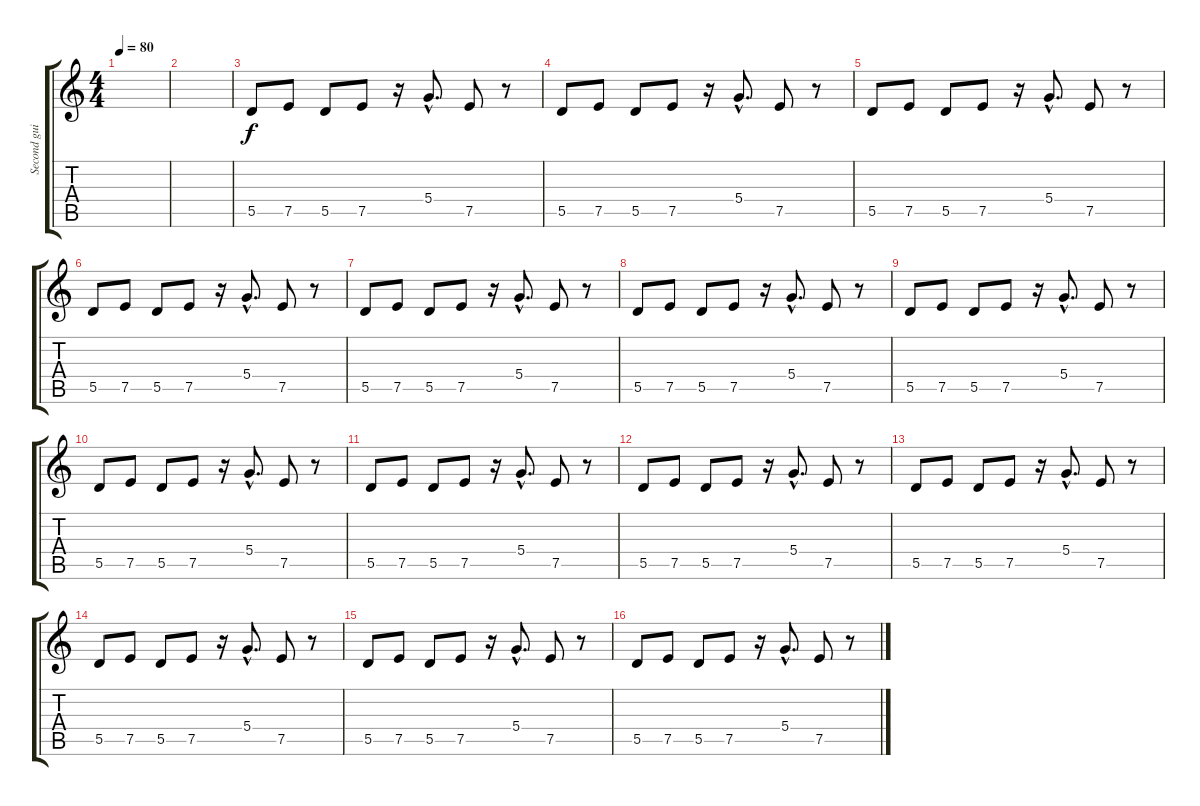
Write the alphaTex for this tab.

\track ("Second guitar" "Second gui") {instrument electricguitarmuted}
\staff {score tabs}
\tuning (E4 B3 G3 D3 A2 E2) {hide}
\ts (4 4)
\tempo 80
\clef g2
\ks c
|
|
5.5.8 7.5.8 5.5.8 7.5.8 r.16 5.4{hac}.8{d} 7.5.8 r.8 |
5.5.8 7.5.8 5.5.8 7.5.8 r.16 5.4{hac}.8{d} 7.5.8 r.8 |
5.5.8 7.5.8 5.5.8 7.5.8 r.16 5.4{hac}.8{d} 7.5.8 r.8 |
5.5.8 7.5.8 5.5.8 7.5.8 r.16 5.4{hac}.8{d} 7.5.8 r.8 |
5.5.8 7.5.8 5.5.8 7.5.8 r.16 5.4{hac}.8{d} 7.5.8 r.8 |
5.5.8 7.5.8 5.5.8 7.5.8 r.16 5.4{hac}.8{d} 7.5.8 r.8 |
5.5.8 7.5.8 5.5.8 7.5.8 r.16 5.4{hac}.8{d} 7.5.8 r.8 |
5.5.8 7.5.8 5.5.8 7.5.8 r.16 5.4{hac}.8{d} 7.5.8 r.8 |
5.5.8 7.5.8 5.5.8 7.5.8 r.16 5.4{hac}.8{d} 7.5.8 r.8 |
5.5.8 7.5.8 5.5.8 7.5.8 r.16 5.4{hac}.8{d} 7.5.8 r.8 |
5.5.8 7.5.8 5.5.8 7.5.8 r.16 5.4{hac}.8{d} 7.5.8 r.8 |
5.5.8 7.5.8 5.5.8 7.5.8 r.16 5.4{hac}.8{d} 7.5.8 r.8 |
5.5.8 7.5.8 5.5.8 7.5.8 r.16 5.4{hac}.8{d} 7.5.8 r.8 |
5.5.8 7.5.8 5.5.8 7.5.8 r.16 5.4{hac}.8{d} 7.5.8 r.8
